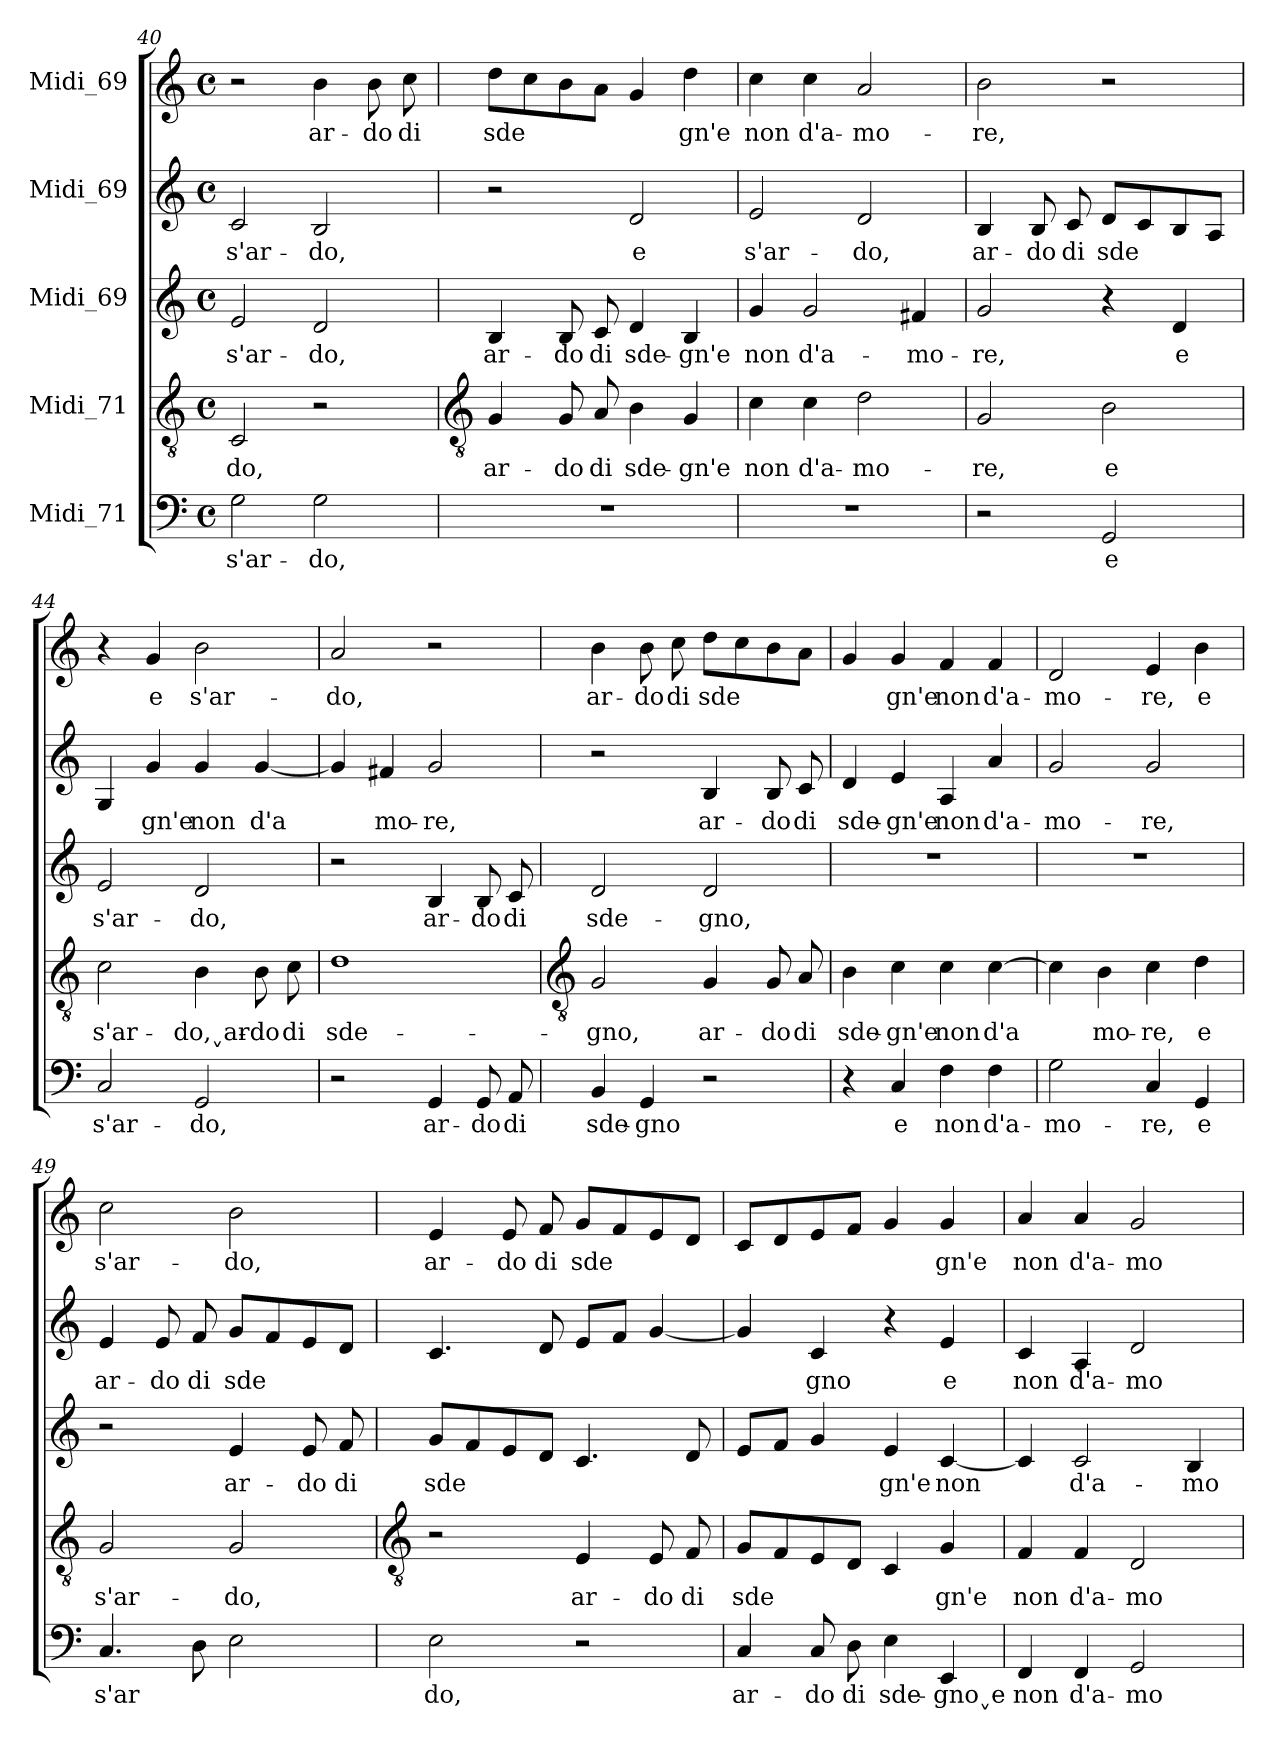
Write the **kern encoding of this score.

**kern	**text	**kern	**text	**kern	**text	**kern	**text	**kern	**text
*part5	*part5	*part4	*part4	*part3	*part3	*part2	*part2	*part1	*part1
*staff5	*staff5	*staff4	*staff4	*staff3	*staff3	*staff2	*staff2	*staff1	*staff1
*I"Midi_71	*	*I"Midi_71	*	*I"Midi_69	*	*I"Midi_69	*	*I"Midi_69	*
*clefF4	*	*clefGv2	*	*clefG2	*	*clefG2	*	*clefG2	*
*k[]	*	*k[]	*	*k[]	*	*k[]	*	*k[]	*
*C:	*	*C:	*	*C:	*	*C:	*	*C:	*
*M4/4	*	*M4/4	*	*M4/4	*	*M4/4	*	*M4/4	*
*met(c)	*	*met(c)	*	*met(c)	*	*met(c)	*	*met(c)	*
=40	=40	=40	=40	=40	=40	=40	=40	=40	=40
!	!LO:LY:b	!	!LO:LY:b	!	!LO:LY:b	!	!LO:LY:b	!	!
2G	s'ar-	2C	-do,	2e	s'ar-	2c	s'ar-	2r	.
!	!LO:LY:b	!	!	!	!LO:LY:b	!	!LO:LY:b	!	!LO:LY:b
2G	-do,	2r	.	2d	-do,	2B	-do,	4b	ar-
!	!	!	!	!	!	!	!	!	!LO:LY:b
.	.	.	.	.	.	.	.	8b	-do
!	!	!	!	!	!	!	!	!	!LO:LY:b
.	.	.	.	.	.	.	.	8cc	di
!!LO:LB:g=z
=41	=41	=41	=41	=41	=41	=41	=41	=41	=41
*	*	*clefGv2	*	*	*	*	*	*	*
!	!	!	!LO:LY:b	!	!LO:LY:b	!	!	!	!LO:LY:b
1r	.	4G	ar-	4B	ar-	2r	.	8ddL	sde
.	.	.	.	.	.	.	.	8cc	.
!	!	!	!LO:LY:b	!	!LO:LY:b	!	!	!	!
.	.	8G	-do	8B	-do	.	.	8b	.
!	!	!	!LO:LY:b	!	!LO:LY:b	!	!	!	!
.	.	8A	di	8c	di	.	.	8aJ	.
!	!	!	!LO:LY:b	!	!LO:LY:b	!	!LO:LY:b	!	!
.	.	4B	sde-	4d	sde-	2d	e	4g	.
!	!	!	!LO:LY:b	!	!LO:LY:b	!	!	!	!LO:LY:b
.	.	4G	-gn'e	4B	-gn'e	.	.	4dd	gn'e
=42	=42	=42	=42	=42	=42	=42	=42	=42	=42
!	!	!	!LO:LY:b	!	!LO:LY:b	!	!LO:LY:b	!	!LO:LY:b
1r	.	4c	non	4g	non	2e	s'ar-	4cc	non
!	!	!	!LO:LY:b	!	!LO:LY:b	!	!	!	!LO:LY:b
.	.	4c	d'a-	2g	d'a-	.	.	4cc	d'a-
!	!	!	!LO:LY:b	!	!	!	!LO:LY:b	!	!LO:LY:b
.	.	2d	-mo-	.	.	2d	-do,	2a	-mo-
!	!	!	!	!	!LO:LY:b	!	!	!	!
.	.	.	.	4f#	-mo-	.	.	.	.
=43	=43	=43	=43	=43	=43	=43	=43	=43	=43
!	!	!	!LO:LY:b	!	!LO:LY:b	!	!LO:LY:b	!	!LO:LY:b
2r	.	2G	-re,	2g	-re,	4B	ar-	2b	-re,
!	!	!	!	!	!	!	!LO:LY:b	!	!
.	.	.	.	.	.	8B	-do	.	.
!	!	!	!	!	!	!	!LO:LY:b	!	!
.	.	.	.	.	.	8c	di	.	.
!	!LO:LY:b	!	!LO:LY:b	!	!	!	!LO:LY:b	!	!
2GG	e	2B	e	4r	.	8dL	sde	2r	.
.	.	.	.	.	.	8c	.	.	.
!	!	!	!	!	!LO:LY:b	!	!	!	!
.	.	.	.	4d	e	8B	.	.	.
.	.	.	.	.	.	8AJ	.	.	.
=44	=44	=44	=44	=44	=44	=44	=44	=44	=44
!	!LO:LY:b	!	!LO:LY:b	!	!LO:LY:b	!	!	!	!
2C	s'ar-	2c	s'ar-	2e	s'ar-	4G	.	4r	.
!	!	!	!	!	!	!	!LO:LY:b	!	!LO:LY:b
.	.	.	.	.	.	4g	gn'e	4g	e
!	!LO:LY:b	!	!LO:LY:b	!	!LO:LY:b	!	!LO:LY:b	!	!LO:LY:b
2GG	-do,	4B	-do,ˬar-	2d	-do,	4g	non	2b	s'ar-
!	!	!	!LO:LY:b	!	!	!	!LO:LY:b	!	!
.	.	8B	-do	.	.	[4g	d'a	.	.
!	!	!	!LO:LY:b	!	!	!	!	!	!
.	.	8c	di	.	.	.	.	.	.
=45	=45	=45	=45	=45	=45	=45	=45	=45	=45
!	!	!	!LO:LY:b	!	!	!	!	!	!LO:LY:b
2r	.	1d	sde-	2r	.	4g]	.	2a	-do,
!	!	!	!	!	!	!	!LO:LY:b	!	!
.	.	.	.	.	.	4f#X	mo-	.	.
!	!LO:LY:b	!	!	!	!LO:LY:b	!	!LO:LY:b	!	!
4GG	ar-	.	.	4B	ar-	2g	-re,	2r	.
!	!LO:LY:b	!	!	!	!LO:LY:b	!	!	!	!
8GG	-do	.	.	8B	-do	.	.	.	.
!	!LO:LY:b	!	!	!	!LO:LY:b	!	!	!	!
8AA	di	.	.	8c	di	.	.	.	.
!!LO:LB:g=z
=46	=46	=46	=46	=46	=46	=46	=46	=46	=46
*	*	*clefGv2	*	*	*	*	*	*	*
!	!LO:LY:b	!	!LO:LY:b	!	!LO:LY:b	!	!	!	!LO:LY:b
4BB	sde-	2G	-gno,	2d	sde-	2r	.	4b	ar-
!	!LO:LY:b	!	!	!	!	!	!	!	!LO:LY:b
4GG	-gno	.	.	.	.	.	.	8b	-do
!	!	!	!	!	!	!	!	!	!LO:LY:b
.	.	.	.	.	.	.	.	8cc	di
!	!	!	!LO:LY:b	!	!LO:LY:b	!	!LO:LY:b	!	!LO:LY:b
2r	.	4G	ar-	2d	-gno,	4B	ar-	8ddL	sde
.	.	.	.	.	.	.	.	8cc	.
!	!	!	!LO:LY:b	!	!	!	!LO:LY:b	!	!
.	.	8G	-do	.	.	8B	-do	8b	.
!	!	!	!LO:LY:b	!	!	!	!LO:LY:b	!	!
.	.	8A	di	.	.	8c	di	8aJ	.
=47	=47	=47	=47	=47	=47	=47	=47	=47	=47
!	!	!	!LO:LY:b	!	!	!	!LO:LY:b	!	!
4r	.	4B	sde-	1r	.	4d	sde-	4g	.
!	!LO:LY:b	!	!LO:LY:b	!	!	!	!LO:LY:b	!	!LO:LY:b
4C	e	4c	-gn'e	.	.	4e	-gn'e	4g	gn'e
!	!LO:LY:b	!	!LO:LY:b	!	!	!	!LO:LY:b	!	!LO:LY:b
4F	non	4c	non	.	.	4A	non	4f	non
!	!LO:LY:b	!	!LO:LY:b	!	!	!	!LO:LY:b	!	!LO:LY:b
4F	d'a-	[4c	d'a	.	.	4a	d'a-	4f	d'a-
=48	=48	=48	=48	=48	=48	=48	=48	=48	=48
!	!LO:LY:b	!	!	!	!	!	!LO:LY:b	!	!LO:LY:b
2G	-mo-	4c]	.	1r	.	2g	-mo-	2d	-mo-
!	!	!	!LO:LY:b	!	!	!	!	!	!
.	.	4B	mo-	.	.	.	.	.	.
!	!LO:LY:b	!	!LO:LY:b	!	!	!	!LO:LY:b	!	!LO:LY:b
4C	-re,	4c	-re,	.	.	2g	-re,	4e	-re,
!	!LO:LY:b	!	!LO:LY:b	!	!	!	!	!	!LO:LY:b
4GG	e	4d	e	.	.	.	.	4b	e
=49	=49	=49	=49	=49	=49	=49	=49	=49	=49
!	!LO:LY:b	!	!LO:LY:b	!	!	!	!LO:LY:b	!	!LO:LY:b
4.C	s'ar	2G	s'ar-	2r	.	4e	ar-	2cc	s'ar-
!	!	!	!	!	!	!	!LO:LY:b	!	!
.	.	.	.	.	.	8e	-do	.	.
!	!	!	!	!	!	!	!LO:LY:b	!	!
8D	.	.	.	.	.	8f	di	.	.
!	!	!	!LO:LY:b	!	!LO:LY:b	!	!LO:LY:b	!	!LO:LY:b
2E	.	2G	-do,	4e	ar-	8gL	sde	2b	-do,
.	.	.	.	.	.	8f	.	.	.
!	!	!	!	!	!LO:LY:b	!	!	!	!
.	.	.	.	8e	-do	8e	.	.	.
!	!	!	!	!	!LO:LY:b	!	!	!	!
.	.	.	.	8f	di	8dJ	.	.	.
!!LO:LB:g=z
=50	=50	=50	=50	=50	=50	=50	=50	=50	=50
*	*	*clefGv2	*	*	*	*	*	*	*
!	!LO:LY:b	!	!	!	!LO:LY:b	!	!	!	!LO:LY:b
2E	do,	2r	.	8gL	sde	4.c	.	4e	ar-
.	.	.	.	8f	.	.	.	.	.
!	!	!	!	!	!	!	!	!	!LO:LY:b
.	.	.	.	8e	.	.	.	8e	-do
!	!	!	!	!	!	!	!	!	!LO:LY:b
.	.	.	.	8dJ	.	8d	.	8f	di
!	!	!	!LO:LY:b	!	!	!	!	!	!LO:LY:b
2r	.	4E	ar-	4.c	.	8eL	.	8gL	sde
.	.	.	.	.	.	8fJ	.	8f	.
!	!	!	!LO:LY:b	!	!	!	!	!	!
.	.	8E	-do	.	.	[4g	.	8e	.
!	!	!	!LO:LY:b	!	!	!	!	!	!
.	.	8F	di	8d	.	.	.	8dJ	.
=51	=51	=51	=51	=51	=51	=51	=51	=51	=51
!	!LO:LY:b	!	!LO:LY:b	!	!	!	!	!	!
4C	ar-	8GL	sde	8eL	.	4g]	.	8cL	.
.	.	8F	.	8fJ	.	.	.	8d	.
!	!LO:LY:b	!	!	!	!	!	!LO:LY:b	!	!
8C	-do	8E	.	4g	.	4c	gno	8e	.
!	!LO:LY:b	!	!	!	!	!	!	!	!
8D	di	8DJ	.	.	.	.	.	8fJ	.
!	!LO:LY:b	!	!	!	!LO:LY:b	!	!	!	!
4E	sde-	4C	.	4e	gn'e	4r	.	4g	.
!	!LO:LY:b	!	!LO:LY:b	!	!LO:LY:b	!	!LO:LY:b	!	!LO:LY:b
4EE	-gnoˬe	4G	gn'e	[4c	non	4e	e	4g	gn'e
=52	=52	=52	=52	=52	=52	=52	=52	=52	=52
!	!LO:LY:b	!	!LO:LY:b	!	!	!	!LO:LY:b	!	!LO:LY:b
4FF	non	4F	non	4c]	.	4c	non	4a	non
!	!LO:LY:b	!	!LO:LY:b	!	!LO:LY:b	!	!LO:LY:b	!	!LO:LY:b
4FF	d'a-	4F	d'a-	2c	d'a-	4A	d'a-	4a	d'a-
!	!LO:LY:b	!	!LO:LY:b	!	!	!	!LO:LY:b	!	!LO:LY:b
2GG	-mo-	2D	-mo-	.	.	2d	-mo-	2g	-mo-
!	!	!	!	!	!LO:LY:b	!	!	!	!
.	.	.	.	4B	-mo-	.	.	.	.
=	=	=	=	=	=	=	=	=	=
*-	*-	*-	*-	*-	*-	*-	*-	*-	*-
